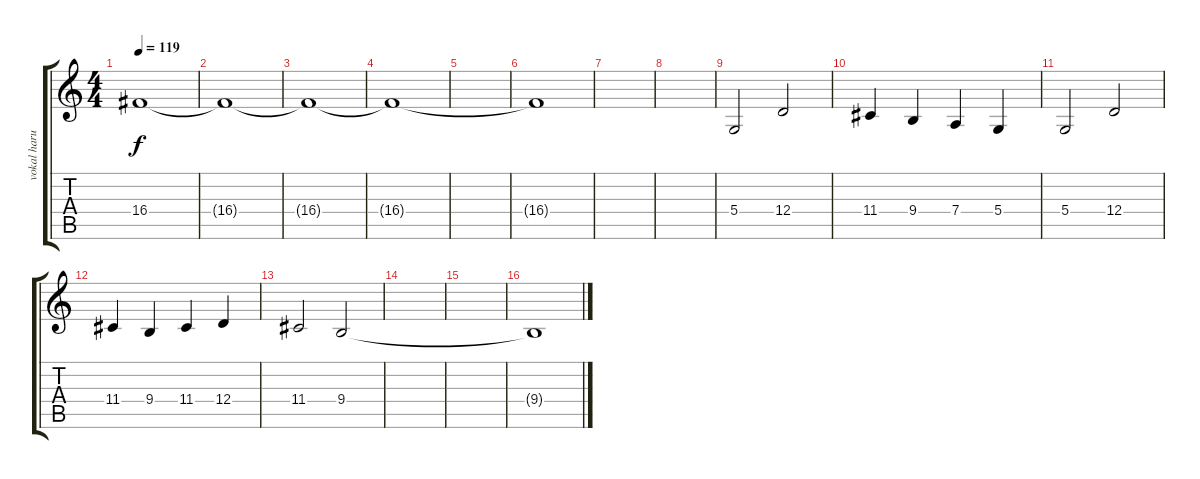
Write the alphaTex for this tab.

\track ("vokal harun" "vokal haru") {instrument lead1square}
\staff {score tabs}
\tuning (E4 B3 G3 D3 A2 E2) {hide}
\ts (4 4)
\tempo 119
\clef g2
\ks c
16.4.1{dy f} |
16.4{t}.1{volume 13} |
16.4{t}.1{volume 11} |
16.4{t}.1{volume 11} |
|
16.4{t}.1 |
|
|
5.4.2{volume 16} 12.4.2 |
11.4.4 9.4.4 7.4.4 5.4.4 |
5.4.2 12.4.2 |
11.4.4 9.4.4 11.4.4 12.4.4 |
11.4.2 9.4.2 |
|
|
9.4{t}.1
